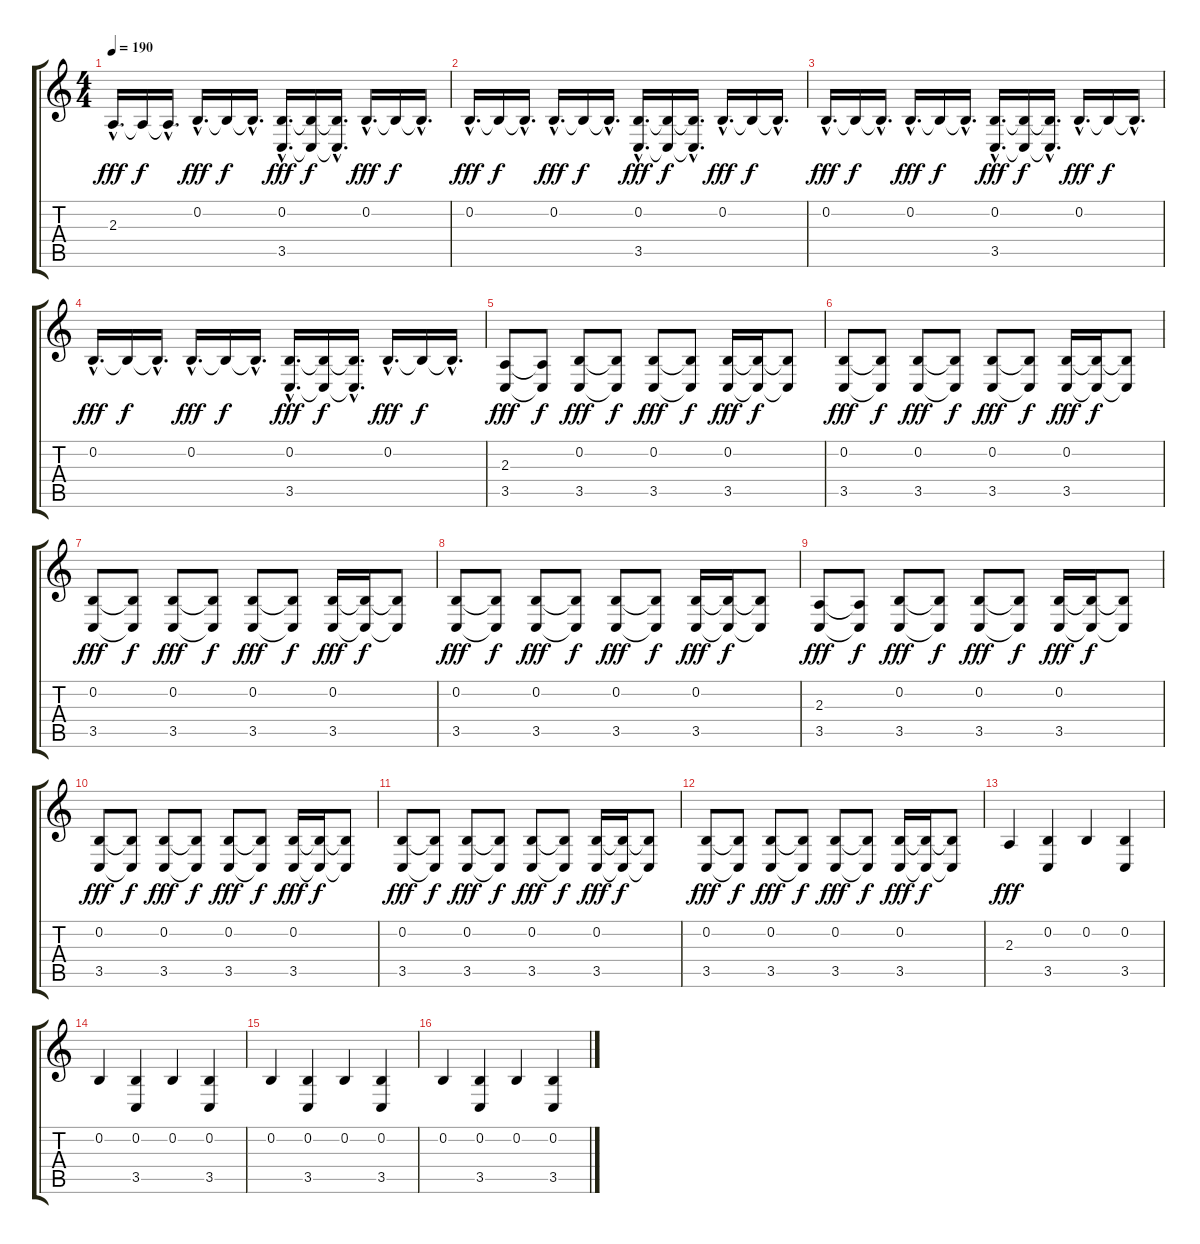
\track "" {instrument dulcimer}
\staff {score tabs}
\tuning (E4 B3 G3 D3 A2 E2) {hide}
\ts (4 4)
\tempo 190
\clef g2
\ks c
2.3{hac}.16{d dy fff} 2.3{t}.16{dy f} 2.3{hac t}.16{d} 0.2{hac}.16{d dy fff} 0.2{t}.16{dy f} 0.2{hac t}.16{d} (0.2{hac} 3.5{hac}).16{d dy fff} (0.2{t} 3.5{t}).16{dy f} (0.2{hac t} 3.5{hac t}).16{d} 0.2{hac}.16{d dy fff} 0.2{t}.16{dy f} 0.2{hac t}.16{d} |
0.2{hac}.16{d dy fff} 0.2{t}.16{dy f} 0.2{hac t}.16{d} 0.2{hac}.16{d dy fff} 0.2{t}.16{dy f} 0.2{hac t}.16{d} (0.2{hac} 3.5{hac}).16{d dy fff} (0.2{t} 3.5{t}).16{dy f} (0.2{hac t} 3.5{hac t}).16{d} 0.2{hac}.16{d dy fff} 0.2{t}.16{dy f} 0.2{hac t}.16{d} |
0.2{hac}.16{d dy fff} 0.2{t}.16{dy f} 0.2{hac t}.16{d} 0.2{hac}.16{d dy fff} 0.2{t}.16{dy f} 0.2{hac t}.16{d} (0.2{hac} 3.5{hac}).16{d dy fff} (0.2{t} 3.5{t}).16{dy f} (0.2{hac t} 3.5{hac t}).16{d} 0.2{hac}.16{d dy fff} 0.2{t}.16{dy f} 0.2{hac t}.16{d} |
0.2{hac}.16{d dy fff} 0.2{t}.16{dy f} 0.2{hac t}.16{d} 0.2{hac}.16{d dy fff} 0.2{t}.16{dy f} 0.2{hac t}.16{d} (0.2{hac} 3.5{hac}).16{d dy fff} (0.2{t} 3.5{t}).16{dy f} (0.2{hac t} 3.5{hac t}).16{d} 0.2{hac}.16{d dy fff} 0.2{t}.16{dy f} 0.2{hac t}.16{d} |
(2.3 3.5).8{dy fff} (2.3{t} 3.5{t}).8{dy f} (0.2 3.5).8{dy fff} (0.2{t} 3.5{t}).8{dy f} (0.2 3.5).8{dy fff} (0.2{t} 3.5{t}).8{dy f} (0.2 3.5).16{dy fff} (0.2{t} 3.5{t}).16{dy f} (0.2{t} 3.5{t}).8 |
(0.2 3.5).8{dy fff} (0.2{t} 3.5{t}).8{dy f} (0.2 3.5).8{dy fff} (0.2{t} 3.5{t}).8{dy f} (0.2 3.5).8{dy fff} (0.2{t} 3.5{t}).8{dy f} (0.2 3.5).16{dy fff} (0.2{t} 3.5{t}).16{dy f} (0.2{t} 3.5{t}).8 |
(0.2 3.5).8{dy fff} (0.2{t} 3.5{t}).8{dy f} (0.2 3.5).8{dy fff} (0.2{t} 3.5{t}).8{dy f} (0.2 3.5).8{dy fff} (0.2{t} 3.5{t}).8{dy f} (0.2 3.5).16{dy fff} (0.2{t} 3.5{t}).16{dy f} (0.2{t} 3.5{t}).8 |
(0.2 3.5).8{dy fff} (0.2{t} 3.5{t}).8{dy f} (0.2 3.5).8{dy fff} (0.2{t} 3.5{t}).8{dy f} (0.2 3.5).8{dy fff} (0.2{t} 3.5{t}).8{dy f} (0.2 3.5).16{dy fff} (0.2{t} 3.5{t}).16{dy f} (0.2{t} 3.5{t}).8 |
(2.3 3.5).8{dy fff} (2.3{t} 3.5{t}).8{dy f} (0.2 3.5).8{dy fff} (0.2{t} 3.5{t}).8{dy f} (0.2 3.5).8{dy fff} (0.2{t} 3.5{t}).8{dy f} (0.2 3.5).16{dy fff} (0.2{t} 3.5{t}).16{dy f} (0.2{t} 3.5{t}).8 |
(0.2 3.5).8{dy fff} (0.2{t} 3.5{t}).8{dy f} (0.2 3.5).8{dy fff} (0.2{t} 3.5{t}).8{dy f} (0.2 3.5).8{dy fff} (0.2{t} 3.5{t}).8{dy f} (0.2 3.5).16{dy fff} (0.2{t} 3.5{t}).16{dy f} (0.2{t} 3.5{t}).8 |
(0.2 3.5).8{dy fff} (0.2{t} 3.5{t}).8{dy f} (0.2 3.5).8{dy fff} (0.2{t} 3.5{t}).8{dy f} (0.2 3.5).8{dy fff} (0.2{t} 3.5{t}).8{dy f} (0.2 3.5).16{dy fff} (0.2{t} 3.5{t}).16{dy f} (0.2{t} 3.5{t}).8 |
(0.2 3.5).8{dy fff} (0.2{t} 3.5{t}).8{dy f} (0.2 3.5).8{dy fff} (0.2{t} 3.5{t}).8{dy f} (0.2 3.5).8{dy fff} (0.2{t} 3.5{t}).8{dy f} (0.2 3.5).16{dy fff} (0.2{t} 3.5{t}).16{dy f} (0.2{t} 3.5{t}).8 |
2.3.4{dy fff} (0.2 3.5).4 0.2.4 (0.2 3.5).4 |
0.2.4 (0.2 3.5).4 0.2.4 (0.2 3.5).4 |
0.2.4 (0.2 3.5).4 0.2.4 (0.2 3.5).4 |
0.2.4 (0.2 3.5).4 0.2.4 (0.2 3.5).4
